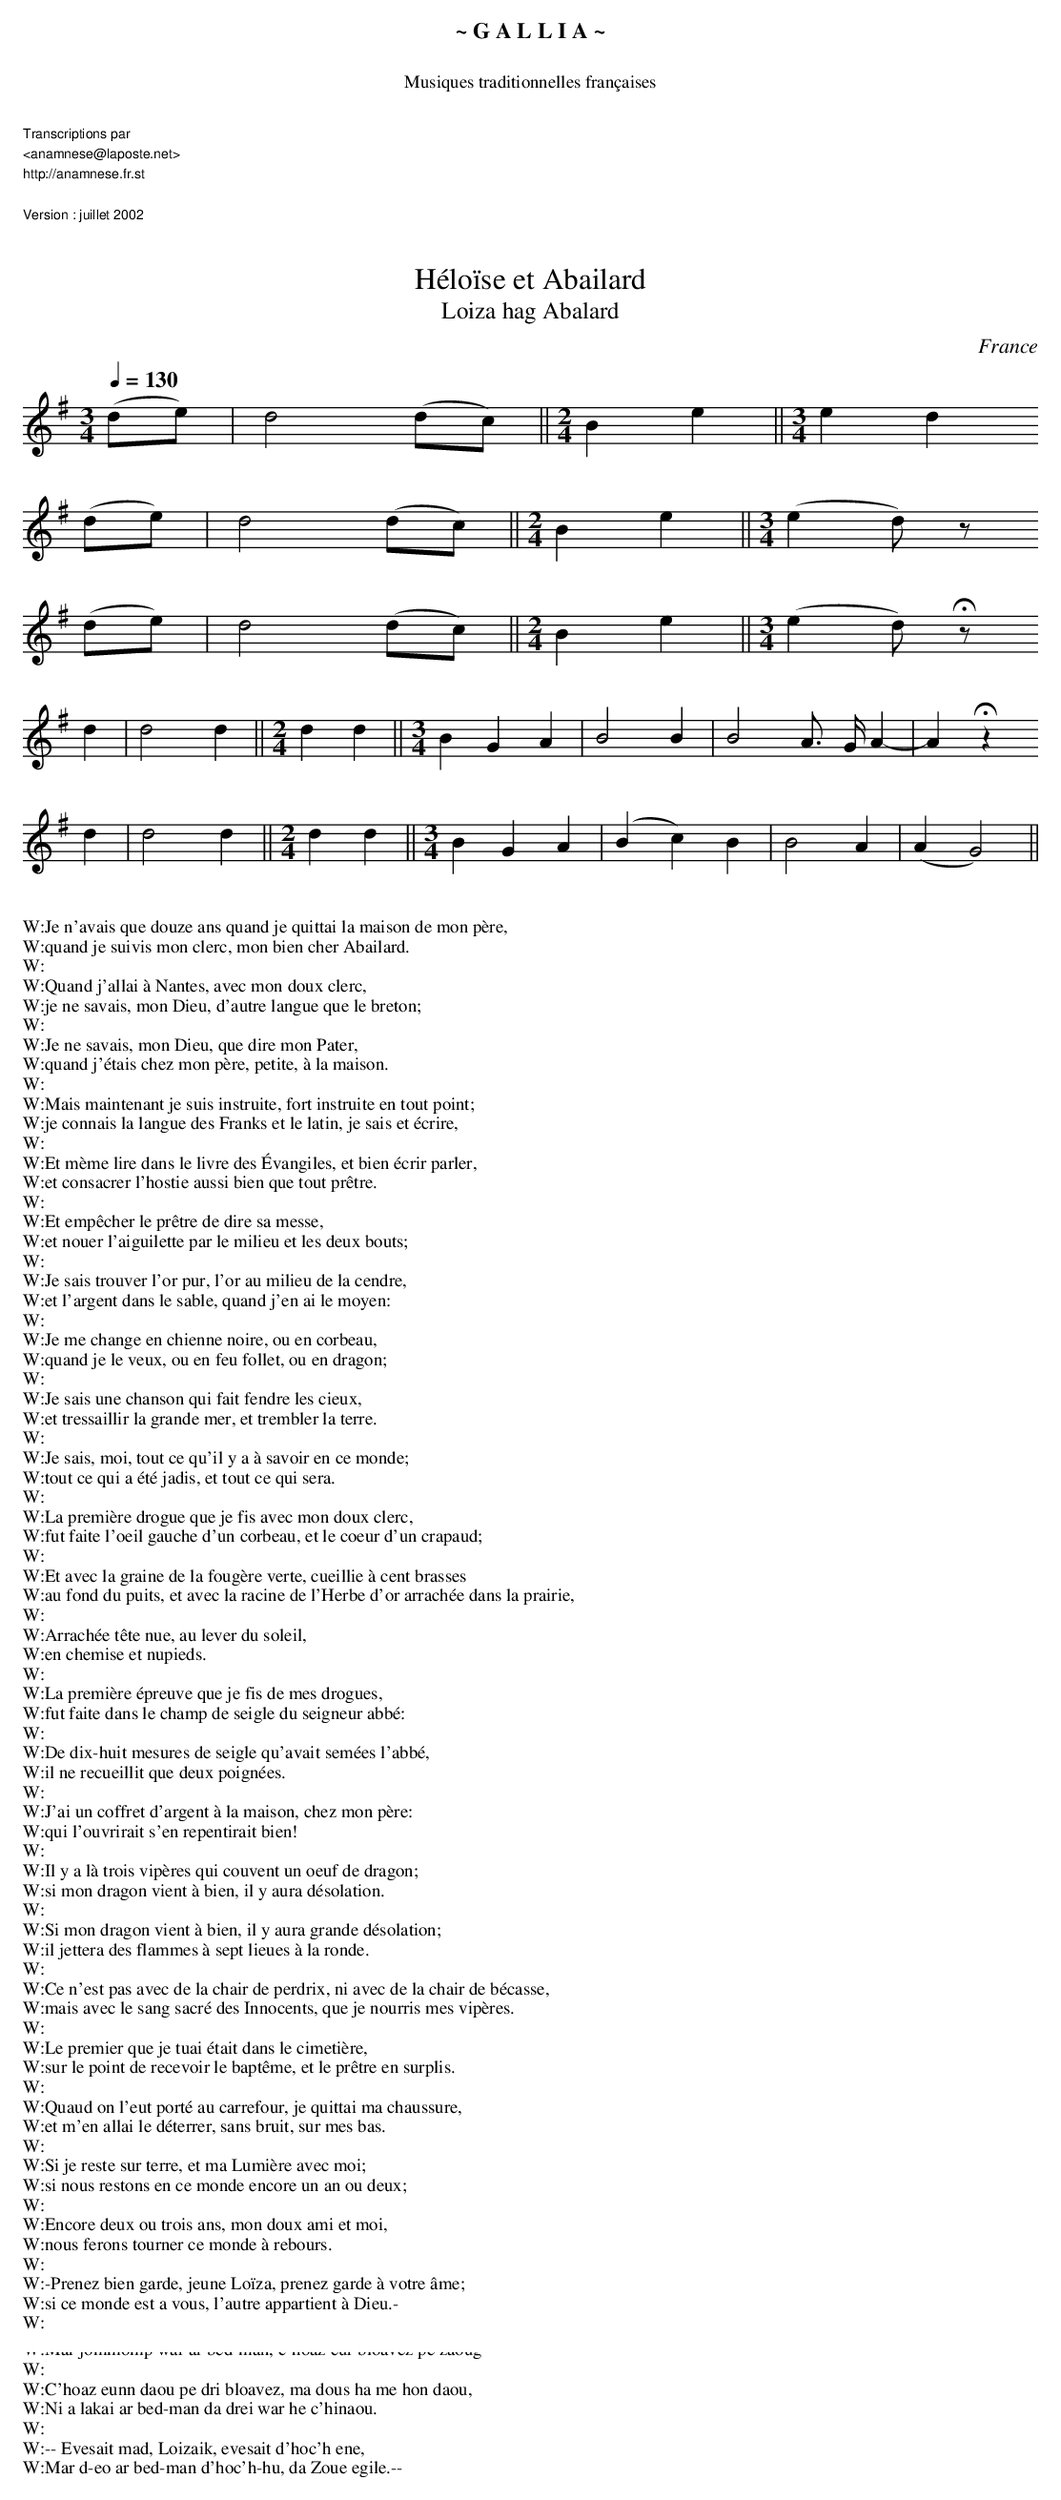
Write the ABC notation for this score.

X:1
T:Héloïse et Abailard
T:Loiza hag Abalard
O:France
M:3/4
L:1/4
Q:1/4=130
K:G
(d/e/) | d2 (d/c/) || [M:2/4] B e || [M:3/4] ed
(d/e/) | d2 (d/c/) || [M:2/4] B e || [M:3/4] (ed/)z/
(d/e/) | d2 (d/c/) || [M:2/4] B e || [M:3/4] (ed/)Hz/
     d | d2 d ||[M:2/4] d d || [M:3/4] BGA | B2B | B2 A/ > G/ A-| A Hz
     d | d2 d ||[M:2/4] d d || [M:3/4] BGA | (Bc)B | B2 A |(AG2) ||
%%begintext
W:Je n'avais que douze ans quand je quittai la maison de mon père,
W:quand je suivis mon clerc, mon bien cher Abailard.
W:
W:Quand j'allai à Nantes, avec mon doux clerc,
W:je ne savais, mon Dieu, d'autre langue que le breton;
W:
W:Je ne savais, mon Dieu, que dire mon Pater,
W:quand j'étais chez mon père, petite, à la maison.
W:
W:Mais maintenant je suis instruite, fort instruite en tout point;
W:je connais la langue des Franks et le latin, je sais et écrire,
W:
W:Et mème lire dans le livre des Évangiles, et bien écrir parler,
W:et consacrer l'hostie aussi bien que tout prêtre.
W:
W:Et empêcher le prêtre de dire sa messe,
W:et nouer l'aiguilette par le milieu et les deux bouts;
W:
W:Je sais trouver l'or pur, l'or au milieu de la cendre,
W:et l'argent dans le sable, quand j'en ai le moyen:
W:
W:Je me change en chienne noire, ou en corbeau,
W:quand je le veux, ou en feu follet, ou en dragon;
W:
W:Je sais une chanson qui fait fendre les cieux,
W:et tressaillir la grande mer, et trembler la terre.
W:
W:Je sais, moi, tout ce qu'il y a à savoir en ce monde;
W:tout ce qui a été jadis, et tout ce qui sera.
W:
W:La première drogue que je fis avec mon doux clerc,
W:fut faite l'oeil gauche d'un corbeau, et le coeur d'un crapaud;
W:
W:Et avec la graine de la fougère verte, cueillie à cent brasses
W:au fond du puits, et avec la racine de l'Herbe d'or arrachée dans la prairie,
W:
W:Arrachée tête nue, au lever du soleil,
W:en chemise et nupieds.
W:
W:La première épreuve que je fis de mes drogues,
W:fut faite dans le champ de seigle du seigneur abbé:
W:
W:De dix-huit mesures de seigle qu'avait semées l'abbé,
W:il ne recueillit que deux poignées.
W:
W:J'ai un coffret d'argent à la maison, chez mon père:
W:qui l'ouvrirait s'en repentirait bien!
W:
W:Il y a là trois vipères qui couvent un oeuf de dragon;
W:si mon dragon vient à bien, il y aura désolation.
W:
W:Si mon dragon vient à bien, il y aura grande désolation;
W:il jettera des flammes à sept lieues à la ronde.
W:
W:Ce n'est pas avec de la chair de perdrix, ni avec de la chair de bécasse,
W:mais avec le sang sacré des Innocents, que je nourris mes vipères.
W:
W:Le premier que je tuai était dans le cimetière,
W:sur le point de recevoir le baptême, et le prêtre en surplis.
W:
W:Quaud on l'eut porté au carrefour, je quittai ma chaussure,
W:et m'en allai le déterrer, sans bruit, sur mes bas.
W:
W:Si je reste sur terre, et ma Lumière avec moi;
W:si nous restons en ce monde encore un an ou deux;
W:
W:Encore deux ou trois ans, mon doux ami et moi,
W:nous ferons tourner ce monde à rebours.
W:
W:-Prenez bien garde, jeune Loïza, prenez garde à votre âme;
W:si ce monde est a vous, l'autre appartient à Dieu.-
W:
%%endtext
%%begintext
W:LOIZA HAG ABALARD
W:(- IES KERNE -)
W:
W:Ne oann nemed dauzek vloa pa guitiz ti ma zad,
W:Pa oann oet gand ma c'loarek, ma Abalardik mad.
W:
W:Pa oann-me occ da naonet gand ma dousik kloarek
W:Ne ouienn ies, ma Doue, nemed ar brezonek;
W:
W:Ne ouienn tra, ma Doue, met laret ma feter;
W:Pa oann-me plac'hik biban e ti ma zad er ger,
W:
W:Hogen breman, disket onn, disket onn mad a-grenne;
W:Me oar Galleg ha Latin, me oar skriva ha lenn;
W:
W:la lenn e levr ann Aviel ha skriva mad ha preek,
W:Ha sakri ar bara-kann kerkouls ha peb belek;
W:
W:Ha miret ouz ar belek da lar he oferen,
W:Ha skloumo ann alc'houilten e kreiz hag enn daoubenn.
W:
W:Me oar kaout ann aour melen, ann aour touez al ladu;
W:Hag ann argant touez ann drez, pa'm euz kavet an tu:
W:
W:Me oar mont da giez du, pe da vran, p'am euz c'hoant;
W:Pe da botrik ar skod-tan, pe da aerouant;
W:
W:Me oar eur zon hag a lak ann nenvou da frailla
W:Hag ar mor braz da zridal. hag aon douar da grena.
W:
W:Me oar me kement tra zo er bed-man da c'houiet,
W:Kement tra zo bet gwechall, kement zo da zonet.
W:
W:Kentan louzou am euz gret gant ma dousik kloarek,
W:Oe gand lagad klei eur vran ha kalon eunn tousek;
W:
W:Ha gand had ar raden glaz, don ar puns hat goured,
W:Ha grouiou ann aour-ieoten war ar prad dastumet;
W:
W:Dastumet, diskbel-kaer, d'ar goulou-de a-grenn,
W:Nemed ma iviz gen-in, hag ouspenn dierc'henn.
W:
W:Kenta 'toliz ma louzcu da c'hout hag hen oa mad,
W:A oe e-kreiz park segal ann otrouann Abad,
W:
W:Deuz triouec'h bigouad segal doa hadet ann Abad,
W:N'en deuz bet da zastumi nemed diou guichennad.
W:
W:Me'm euz eunn arc'hig argant er ger e ti ma zad,
W:Ann hini hen digorfe en defe kalonad'
W:
W:Hag enn han teir aer-wiber o c'houri ui aerouant,
W:Mar deu ma aerouant da vad, neuze vo nec'hamant.
W:
W:Mar deu ma aerouant da vad, a vo gwall nec'hamant;
W:Seiz leo war-dro ac'hannen e teui da deureul tan.
W:
W:Ne ket gand kik klujiri na kik keveleged,
W:Gand goad sakr ar re zinam eo int gan-in maget.
W:
W:Ar c'hentan em boa lahet oa ebarz ar vered,
W:O vonet d'ar vadiant, hag ar beleg gwisket.
W:
W:Tre ma oa oet d'ar c'hroaz-hent, e tonnez ma boutou,
W:Hag a iez d'he ziveia, didrouz, war ma lerou.
W:
W:Mar jommann war ann douar, ha gen-in ma Goulaou,
W:Mar jommomp war ar bed-man, c'hoaz eur bloavez pe zaoug
W:
W:C'hoaz eunn daou pe dri bloavez, ma dous ha me hon daou,
W:Ni a lakai ar bed-man da drei war he c'hinaou.
W:
W:-- Evesait mad, Loizaik, evesait d'hoc'h ene,
W:Mar d-eo ar bed-man d'hoc'h-hu, da Zoue egile.--
